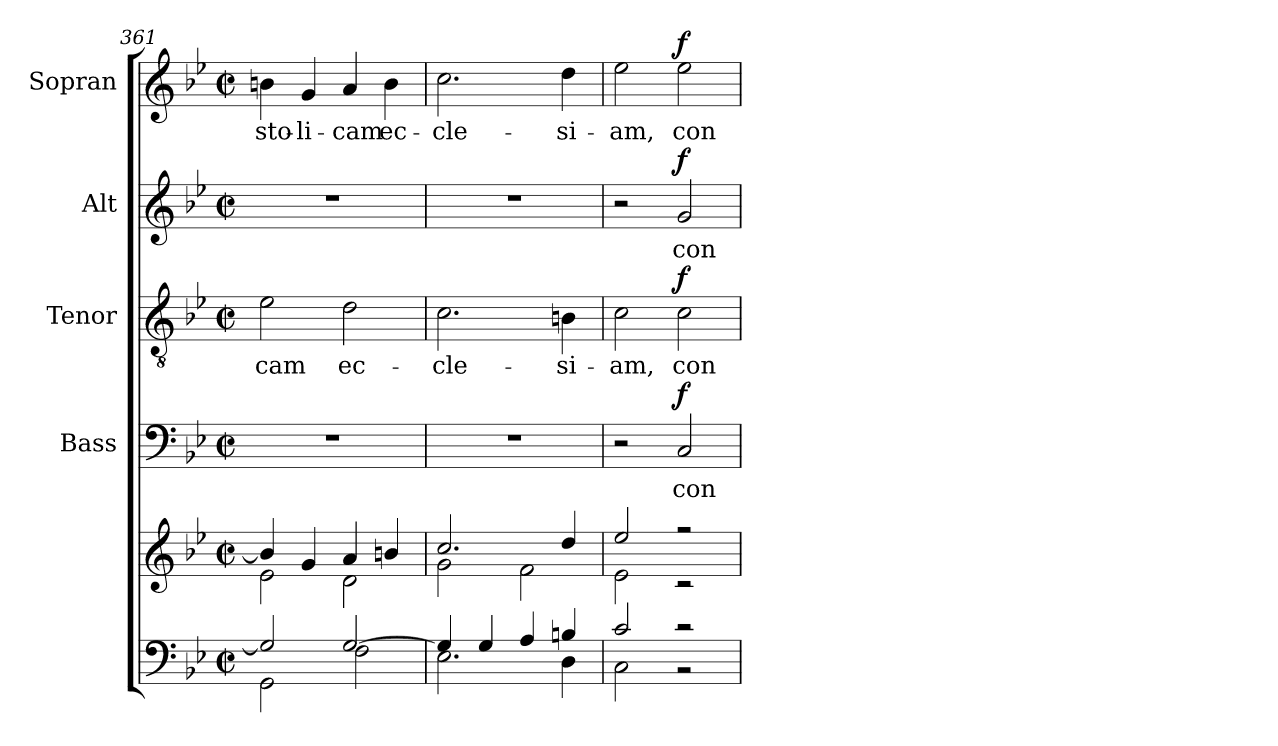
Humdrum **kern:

**kern	**kern	**kern	**text	**dynam	**kern	**text	**dynam	**kern	**text	**dynam	**kern	**text	**dynam
*part5	*part5	*part4	*part4	*part4	*part3	*part3	*part3	*part2	*part2	*part2	*part1	*part1	*part1
*staff6	*staff5	*staff4	*staff4	*staff4	*staff3	*staff3	*staff3	*staff2	*staff2	*staff2	*staff1	*staff1	*staff1
*	*	*I"Bass	*	*	*I"Tenor	*	*	*I"Alt	*	*	*I"Sopran	*	*
*	*	*I'B.	*	*	*I'T.	*	*	*I'A.	*	*	*I'S.	*	*
*clefF4	*clefG2	*clefF4	*	*	*clefGv2	*	*	*clefG2	*	*	*clefG2	*	*
*k[b-e-]	*k[b-e-]	*k[b-e-]	*	*	*k[b-e-]	*	*	*k[b-e-]	*	*	*k[b-e-]	*	*
*B-:	*B-:	*B-:	*	*	*B-:	*	*	*B-:	*	*	*B-:	*	*
*M2/2	*M2/2	*M2/2	*	*	*M2/2	*	*	*M2/2	*	*	*M2/2	*	*
*met(c|)	*met(c|)	*met(c|)	*	*	*met(c|)	*	*	*met(c|)	*	*	*met(c|)	*	*
=361	=361	=361	=361	=361	=361	=361	=361	=361	=361	=361	=361	=361	=361
*^	*^	*	*	*	*	*	*	*	*	*	*	*	*
!	!	!	!	!	!	!	!	!LO:LY:b	!	!	!	!	!	!LO:LY:b	!
2G/]	2GG\	4b/]	2e-\	1r	.	.	2e-\	-cam	.	1r	.	.	4bn\	-sto-	.
!	!	!	!	!	!	!	!	!	!	!	!	!	!	!LO:LY:b	!
.	.	4g/	.	.	.	.	.	.	.	.	.	.	4g/	-li-	.
!	!	!	!	!	!	!	!	!LO:LY:b	!	!	!	!	!	!LO:LY:b	!
[>2G/	2F\	4a/	2d\	.	.	.	2d\	ec-	.	.	.	.	4a/	-cam	.
!	!	!	!	!	!	!	!	!	!	!	!	!	!	!LO:LY:b	!
.	.	4bn/	.	.	.	.	.	.	.	.	.	.	4b\	ec-	.
=362	=362	=362	=362	=362	=362	=362	=362	=362	=362	=362	=362	=362	=362	=362	=362
!	!	!	!	!	!	!	!	!LO:LY:b	!	!	!	!	!	!LO:LY:b	!
4G/]	2.E-\	2.cc/	2g\	1r	.	.	2.c\	-cle-	.	1r	.	.	2.cc\	-cle-	.
4G/	.	.	.	.	.	.	.	.	.	.	.	.	.	.	.
4A/	.	.	2f\	.	.	.	.	.	.	.	.	.	.	.	.
!	!	!	!	!	!	!	!	!LO:LY:b	!	!	!	!	!	!LO:LY:b	!
4Bn/	4D\	4dd/	.	.	.	.	4Bn\	-si-	.	.	.	.	4dd\	-si-	.
=363	=363	=363	=363	=363	=363	=363	=363	=363	=363	=363	=363	=363	=363	=363	=363
!	!	!	!	!	!	!	!	!LO:LY:b	!	!	!	!	!	!LO:LY:b	!
2c/	2C\	2ee-/	2e-\	2r	.	.	2c\	-am,	.	2r	.	.	2ee-\	-am,	.
!	!	!	!	!	!LO:LY:b	!LO:DY:a	!	!LO:LY:b	!LO:DY:a	!	!LO:LY:b	!LO:DY:a	!	!LO:LY:b	!LO:DY:a
2r	2r	2r	2r	2C/	con-	f	2c\	con-	f	2g/	con-	f	2ee-\	con-	f
*v	*v	*	*	*	*	*	*	*	*	*	*	*	*	*	*
*	*v	*v	*	*	*	*	*	*	*	*	*	*	*	*
=	=	=	=	=	=	=	=	=	=	=	=	=	=
*-	*-	*-	*-	*-	*-	*-	*-	*-	*-	*-	*-	*-	*-
